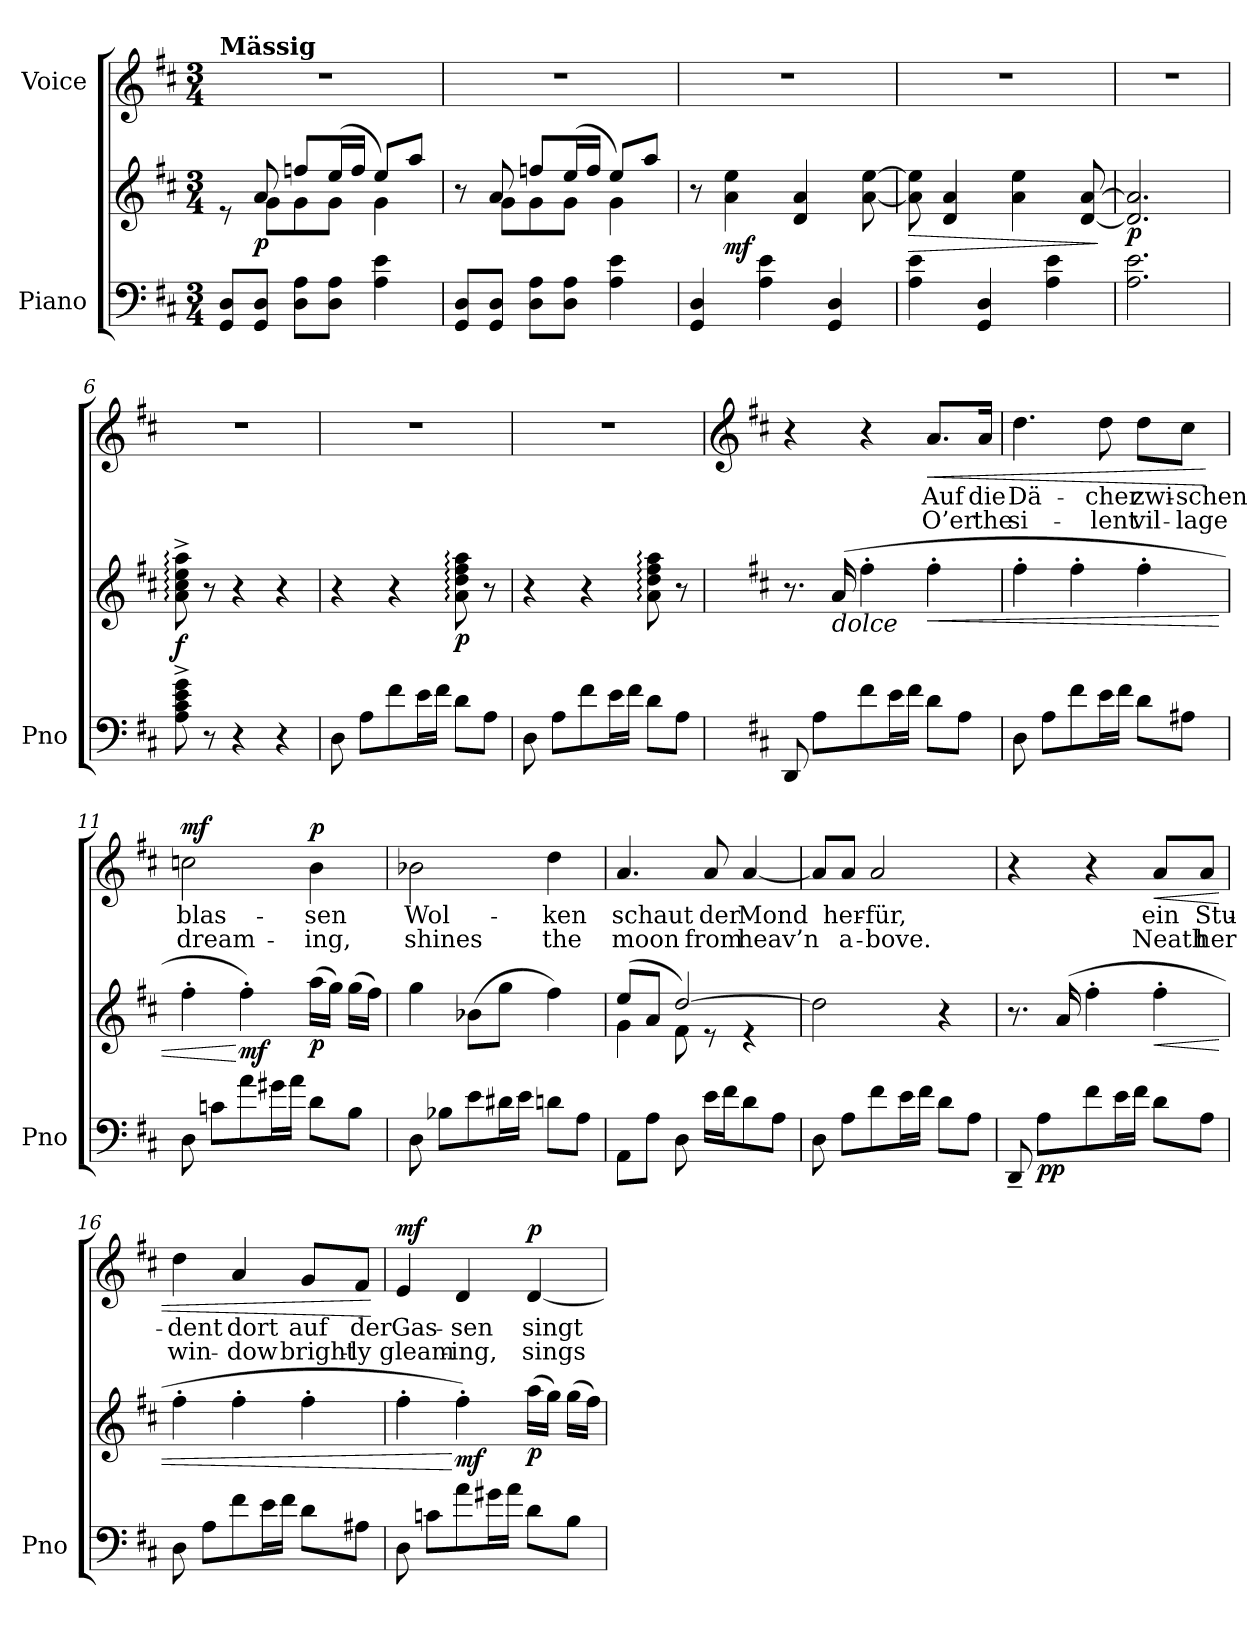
**kern	**kern	**dynam	**kern	**text	**text	**dynam
*part2	*part2	*part2	*part1	*part1	*part1	*part1
*staff3	*staff2	*staff2/3	*staff1	*staff1	*staff1	*staff1
*I"Piano	*	*	*I"Voice	*	*	*
*I'Pno	*	*	*	*	*	*
*clefF4	*clefG2	*	*clefG2	*	*	*
*k[f#c#]	*k[f#c#]	*	*k[f#c#]	*	*	*
*M3/4	*M3/4	*	*M3/4	*	*	*
=1	=1	=1	=1	=1	=1	=1
*	*^	*	*	*	*	*
!	!	!	!	!LO:TX:a:B:t=Mässig	!	!	!
8GG/ 8D/L	8re	8ryy	.	2.r	.	.	.
!	!	!	!LO:DY:b	!	!	!	!
8GG/ 8D/J	8a/	8g\L	p	.	.	.	.
8D\ 8A\L	8ffn/L	8g\	.	.	.	.	.
8D\ 8A\J	(>16ee/L	8g\J	.	.	.	.	.
.	16ff/JJ	.	.	.	.	.	.
4A\ 4e\	8ee/L)	4g\	.	.	.	.	.
.	8aa/J	.	.	.	.	.	.
=2	=2	=2	=2	=2	=2	=2	=2
8GG/ 8D/L	8r	8ryy	.	2.r	.	.	.
8GG/ 8D/J	8a/	8g\L	.	.	.	.	.
8D\ 8A\L	8ffn/L	8g\	.	.	.	.	.
8D\ 8A\J	(>16ee/L	8g\J	.	.	.	.	.
.	16ff/JJ	.	.	.	.	.	.
4A\ 4e\	8ee/L)	4g\	.	.	.	.	.
.	8aa/J	.	.	.	.	.	.
*	*v	*v	*	*	*	*	*
=3	=3	=3	=3	=3	=3	=3
4GG/ 4D/	8r	.	2.r	.	.	.
!	!	!LO:DY:b	!	!	!	!
.	4a\ 4ee\	mf	.	.	.	.
4A\ 4e\	.	.	.	.	.	.
.	4d/ 4a/	.	.	.	.	.
4GG/ 4D/	.	.	.	.	.	.
.	[8a\ [8ee\	.	.	.	.	.
!!LO:LB:g=z
=4	=4	=4	=4	=4	=4	=4
!	!	!LO:HP:b	!	!	!	!
4A\ 4e\	8a\] 8ee\]	>	2.r	.	.	.
.	4d/ 4a/	.	.	.	.	.
4GG/ 4D/	.	.	.	.	.	.
.	4a\ 4ee\	.	.	.	.	.
4A\ 4e\	.	.	.	.	.	.
.	[8d/ [8a/	.	.	.	.	.
.	.	]	.	.	.	.
=5	=5	=5	=5	=5	=5	=5
!	!	!LO:DY:b	!	!	!	!
2.A\ 2.e\	2.d/] 2.a/]	p	2.r	.	.	.
=6	=6	=6	=6	=6	=6	=6
!	!	!LO:DY:b	!	!	!	!
8A\^ 8c#\^ 8e\^ 8g\^	8a\:^ 8cc#\:^ 8ee\:^ 8aa\:^	f	2.r	.	.	.
8r	8r	.	.	.	.	.
4r	4r	.	.	.	.	.
4r	4r	.	.	.	.	.
=7	=7	=7	=7	=7	=7	=7
8D\	4r	.	2.r	.	.	.
8A\L	.	.	.	.	.	.
8f#\	4r	.	.	.	.	.
16e\L	.	.	.	.	.	.
16f#\JJ	.	.	.	.	.	.
!	!	!LO:DY:b	!	!	!	!
8d\L	8a\: 8dd\: 8ff#\: 8aa\:	p	.	.	.	.
8A\J	8r	.	.	.	.	.
=8	=8	=8	=8	=8	=8	=8
8D\	4r	.	2.r	.	.	.
8A\L	.	.	.	.	.	.
8f#\	4r	.	.	.	.	.
16e\L	.	.	.	.	.	.
16f#\JJ	.	.	.	.	.	.
8d\L	8a\: 8dd\: 8ff#\: 8aa\:	.	.	.	.	.
8A\J	8r	.	.	.	.	.
!!LO:LB:g=z
=9	=9	=9	=9	=9	=9	=9
*	*	*	*clefG2	*	*	*
*	*	*	*k[f#c#]	*	*	*
8DD/	8.r	.	4r	.	.	.
8A\L	.	.	.	.	.	.
!	!LO:TX:b:i:t=dolce	!	!	!	!	!
.	(>16a/	.	.	.	.	.
!	!	!LO:DY:b=2	!	!	!	!
!	!	!LO:DY:n=1:b=2	!	!	!	!
8f#\	4ff#'\	other-dynamics pp	4r	.	.	.
16e\L	.	.	.	.	.	.
16f#\JJ	.	.	.	.	.	.
!	!	!LO:HP:b	!	!LO:LY:b	!LO:LY:b	!LO:HP:b
8d\L	4ff#'\	<	8.a/L	Auf	O’er	<
8A\J	.	.	.	.	.	.
!	!	!	!	!LO:LY:b	!LO:LY:b	!
.	.	.	16a/Jk	die	the	.
=10	=10	=10	=10	=10	=10	=10
!	!	!	!	!LO:LY:b	!LO:LY:b	!
8D\	4ff#'\	.	4.dd\	Dä-	si-	.
8A\L	.	.	.	.	.	.
8f#\	4ff#'\	.	.	.	.	.
!	!	!	!	!LO:LY:b	!LO:LY:b	!
16e\L	.	.	8dd\	-cher	-lent	.
16f#\JJ	.	.	.	.	.	.
!	!	!	!	!LO:LY:b	!LO:LY:b	!
8d\L	4ff#'\	.	8dd\L	zwi-	vil-	.
!	!	!	!	!LO:LY:b	!LO:LY:b	!
8A#X\J	.	.	8cc#\J	-schen	-lage	.
.	.	.	.	.	.	[
=11	=11	=11	=11	=11	=11	=11
!	!	!	!	!LO:LY:b	!LO:LY:b	!LO:DY:a
8D\	4ff#'\	.	2ccn\	blas-	dream-	mf
8cn\L	.	.	.	.	.	.
!	!	!LO:DY:n=1:b	!	!	!	!
8a\	4ff#'\)	[ mf	.	.	.	.
16g#X\L	.	.	.	.	.	.
16a\JJ	.	.	.	.	.	.
!	!	!LO:DY:n=2:b	!	!LO:LY:b	!LO:LY:b	!LO:DY:a
8d\L	(>16aa\LL	p	4b\	-sen	-ing,	p
.	16gg\JJ)	.	.	.	.	.
8B\J	(>16gg\LL	.	.	.	.	.
.	16ff#\JJ)	.	.	.	.	.
!!LO:LB:g=z
=12	=12	=12	=12	=12	=12	=12
!	!	!	!	!LO:LY:b	!LO:LY:b	!
8D\	4gg\	.	2b-X\	Wol-	shines	.
8B-X\L	.	.	.	.	.	.
8e\	(>8b-X\L	.	.	.	.	.
16d#X\L	8gg\J	.	.	.	.	.
16e\JJ	.	.	.	.	.	.
!	!	!	!	!LO:LY:b	!LO:LY:b	!
8dn\L	4ff#\)	.	4dd\	-ken	the	.
8A\J	.	.	.	.	.	.
=13	=13	=13	=13	=13	=13	=13
*	*^	*	*	*	*	*
!	!	!	!	!	!LO:LY:b	!LO:LY:b	!
8AA\L	(>8ee/L	4g\	.	4.a/	schaut	moon	.
8A\J	8a/J	.	.	.	.	.	.
8D\	[2dd/)	8f#\	.	.	.	.	.
!	!	!	!	!	!LO:LY:b	!LO:LY:b	!
16e\LL	.	8r	.	8a/	der	from	.
16f#\J	.	.	.	.	.	.	.
!	!	!	!	!	!LO:LY:b	!LO:LY:b	!
8d\	.	4r	.	[4a/	Mond	heav’n	.
8A\J	.	.	.	.	.	.	.
*	*v	*v	*	*	*	*	*
=14	=14	=14	=14	=14	=14	=14
8D\	2dd\]	.	8a/L]	.	.	.
!	!	!	!	!LO:LY:b	!LO:LY:b	!
8A\L	.	.	8a/J	her-	a-	.
!	!	!	!	!LO:LY:b	!LO:LY:b	!
8f#\	.	.	2a/	-für,	-bove.	.
16e\L	.	.	.	.	.	.
16f#\JJ	.	.	.	.	.	.
8d\L	4r	.	.	.	.	.
8A\J	.	.	.	.	.	.
!!LO:PB:g=z
=15	=15	=15	=15	=15	=15	=15
8DD~/	8.r	.	4r	.	.	.
!	!	!LO:DY:b=2	!	!	!	!
8A\L	.	pp	.	.	.	.
.	(>16a/	.	.	.	.	.
8f#\	4ff#'\	.	4r	.	.	.
16e\L	.	.	.	.	.	.
16f#\JJ	.	.	.	.	.	.
!	!	!LO:HP:b	!	!LO:LY:b	!LO:LY:b	!LO:HP:b
8d\L	4ff#'\	<	8a/L	ein	Neath	<
!	!	!	!	!LO:LY:b	!LO:LY:b	!
8A\J	.	.	8a/J	Stu-	her	.
=16	=16	=16	=16	=16	=16	=16
!	!	!	!	!LO:LY:b	!LO:LY:b	!
8D\	4ff#'\	.	4dd\	-dent	win-	.
8A\L	.	.	.	.	.	.
!	!	!	!	!LO:LY:b	!LO:LY:b	!
8f#\	4ff#'\	.	4a/	dort	-dow	.
16e\L	.	.	.	.	.	.
16f#\JJ	.	.	.	.	.	.
!	!	!	!	!LO:LY:b	!LO:LY:b	!
8d\L	4ff#'\	.	8g/L	auf	bright-	.
!	!	!	!	!LO:LY:b	!LO:LY:b	!
8A#X\J	.	.	8f#/J	der	-ly	.
.	.	.	.	.	.	[
=17	=17	=17	=17	=17	=17	=17
!	!	!	!	!LO:LY:b	!LO:LY:b	!LO:DY:a
8D\	4ff#'\	.	4e/	Gas-	gleam-	mf
8cn\L	.	.	.	.	.	.
!	!	!LO:DY:n=1:b	!	!LO:LY:b	!LO:LY:b	!
8a\	4ff#'\)	[ mf	4d/	-sen	-ing,	.
16g#X\L	.	.	.	.	.	.
16a\JJ	.	.	.	.	.	.
!	!	!LO:DY:n=2:b	!	!LO:LY:b	!LO:LY:b	!LO:DY:a
8d\L	(>16aa\LL	p	[4d/	singt	sings	p
.	16gg\JJ)	.	.	.	.	.
8B\J	(>16gg\LL	.	.	.	.	.
.	16ff#\JJ)	.	.	.	.	.
=	=	=	=	=	=	=
*-	*-	*-	*-	*-	*-	*-
